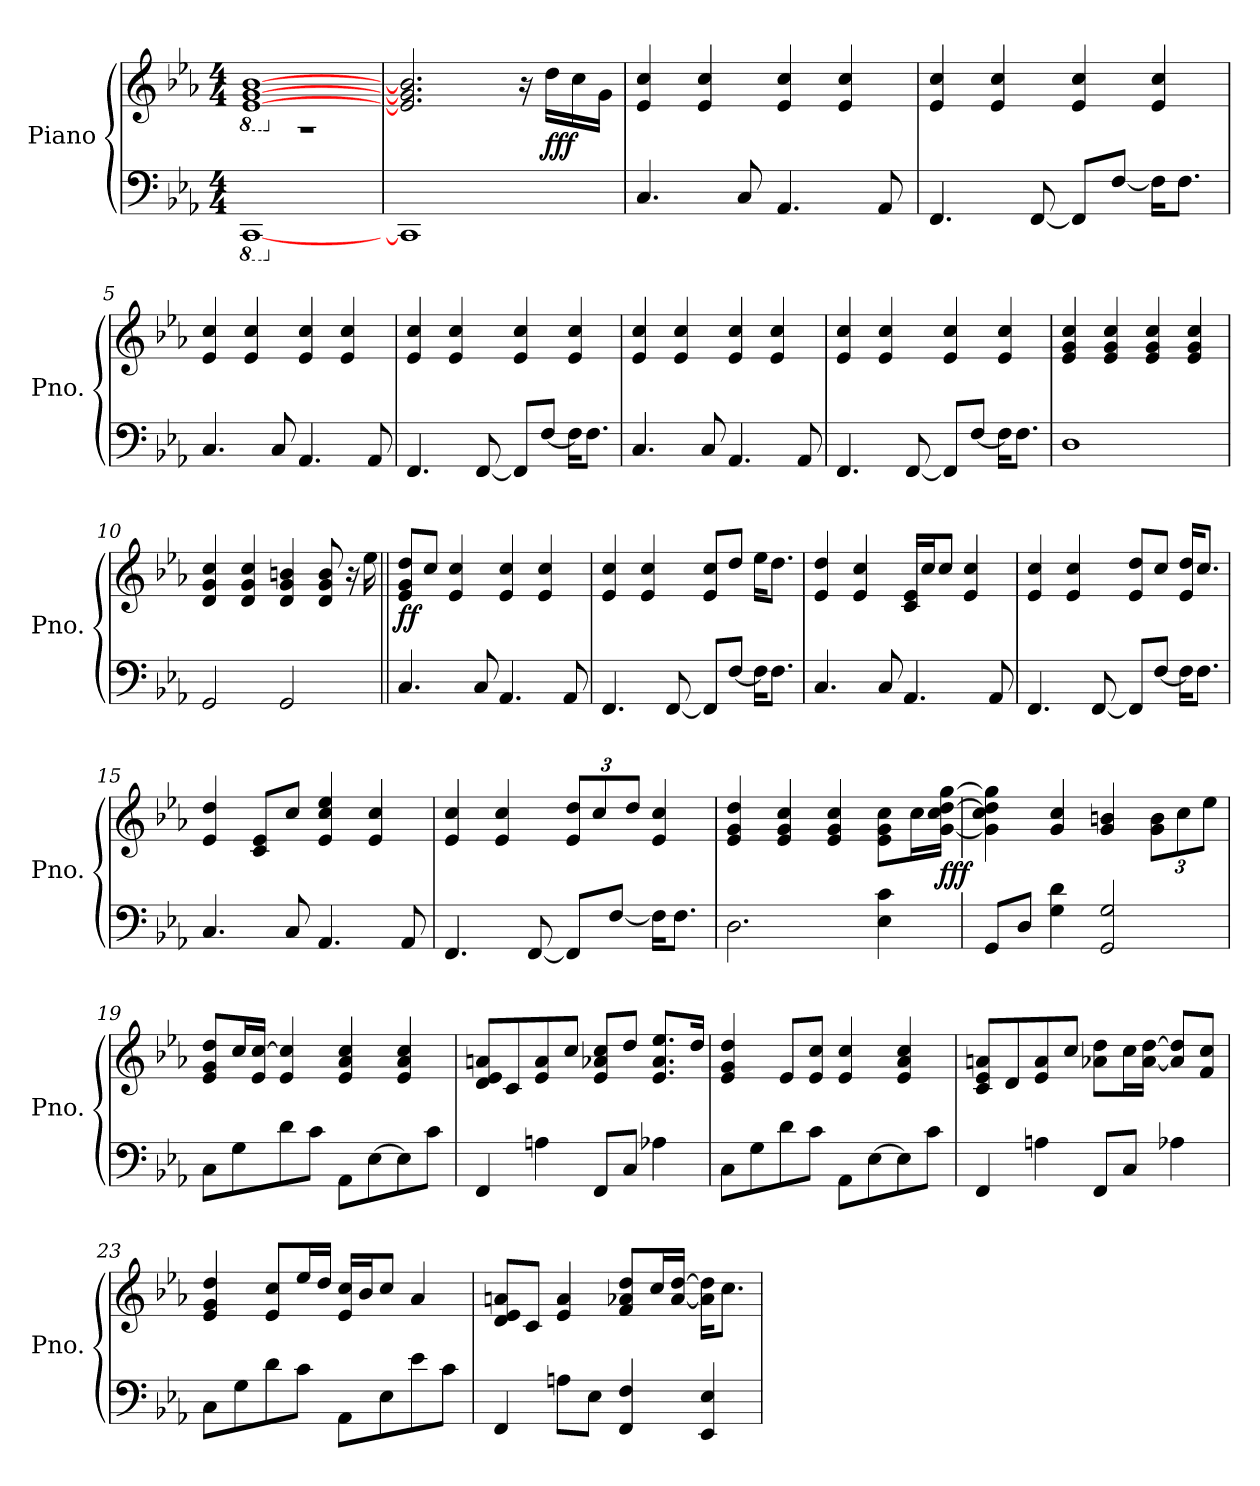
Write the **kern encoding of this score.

**kern	**kern	**dynam
*part1	*part1	*part1
*staff2	*staff1	*staff1/2
*I"Piano	*	*
*I'Pno.	*	*
*clefF4	*clefG2	*
*k[b-e-a-]	*k[b-e-a-]	*
*M4/4	*M4/4	*
*8ba	*	*
*	*8ba	*
=1	=1	=1
*	*^	*
!	!	!	!LO:DY:a=2
!	!	!	!LO:DY:n=1:b=2
[1CCC	[1E- [1G [1B-	1r	ff mp
*	*v	*v	*
=2	=2	=2
*X8ba	*	*
*	*X8ba	*
*	*MM76	*
1CC]	2.e-/] 2.g/] 2.b-/]	.
.	16r	.
!	!	!LO:DY:b
.	16dd\LL	fff
.	16cc\	.
.	16g\JJ	.
=3	=3	=3
4.C/	4e-/ 4cc/	.
.	4e-/ 4cc/	.
8C/	.	.
4.AA-/	4e-/ 4cc/	.
.	4e-/ 4cc/	.
8AA-/	.	.
=4	=4	=4
4.FF/	4e-/ 4cc/	.
.	4e-/ 4cc/	.
[8FF/	.	.
8FF/L]	4e-/ 4cc/	.
[8F/J	.	.
16F\KL]	4e-/ 4cc/	.
8.F\J	.	.
!!LO:LB:g=z
=5	=5	=5
4.C/	4e-/ 4cc/	.
.	4e-/ 4cc/	.
8C/	.	.
4.AA-/	4e-/ 4cc/	.
.	4e-/ 4cc/	.
8AA-/	.	.
=6	=6	=6
4.FF/	4e-/ 4cc/	.
.	4e-/ 4cc/	.
[8FF/	.	.
8FF/L]	4e-/ 4cc/	.
[8F/J	.	.
16F\KL]	4e-/ 4cc/	.
8.F\J	.	.
=7	=7	=7
4.C/	4e-/ 4cc/	.
.	4e-/ 4cc/	.
8C/	.	.
4.AA-/	4e-/ 4cc/	.
.	4e-/ 4cc/	.
8AA-/	.	.
=8	=8	=8
4.FF/	4e-/ 4cc/	.
.	4e-/ 4cc/	.
[8FF/	.	.
8FF/L]	4e-/ 4cc/	.
[8F/J	.	.
16F\KL]	4e-/ 4cc/	.
8.F\J	.	.
!!LO:LB:g=z
=9	=9	=9
1D	4e-/ 4g/ 4cc/	.
.	4e-/ 4g/ 4cc/	.
.	4e-/ 4g/ 4cc/	.
.	4e-/ 4g/ 4cc/	.
=10	=10	=10
2GG/	4d/ 4g/ 4cc/	.
.	4d/ 4g/ 4cc/	.
2GG/	4d/ 4g/ 4bn/	.
.	8d/ 8g/ 8b/	.
.	16r	.
.	16ee-\	.
!!LO:LB:g=z
=11||	=11||	=11||
!	!	!LO:DY:b
4.C/	8e-/ 8g/ 8dd/L	ff
.	8cc/J	.
.	4e-/ 4cc/	.
8C/	.	.
4.AA-/	4e-/ 4cc/	.
.	4e-/ 4cc/	.
8AA-/	.	.
=12	=12	=12
4.FF/	4e-/ 4cc/	.
.	4e-/ 4cc/	.
[8FF/	.	.
8FF/L]	8e-/ 8cc/L	.
[8F/J	8dd/J	.
16F\KL]	16ee-\KL	.
8.F\J	8.dd\J	.
!!LO:LB:g=z
=13	=13	=13
4.C/	4e-/ 4dd/	.
.	4e-/ 4cc/	.
8C/	.	.
4.AA-/	16c/ 16e-/LL	.
.	16cc/J	.
.	8cc/J	.
.	4e-/ 4cc/	.
8AA-/	.	.
=14	=14	=14
4.FF/	4e-/ 4cc/	.
.	4e-/ 4cc/	.
[8FF/	.	.
8FF/L]	8e-/ 8dd/L	.
[8F/J	8cc/J	.
16F\KL]	16e-/ 16dd/KL	.
8.F\J	8.cc/J	.
!!LO:PB:g=z
=15	=15	=15
4.C/	4e-/ 4dd/	.
.	8c/ 8e-/L	.
8C/	8cc/J	.
4.AA-/	4e-/ 4cc/ 4ee-/	.
.	4e-/ 4cc/	.
8AA-/	.	.
=16	=16	=16
4.FF/	4e-/ 4cc/	.
.	4e-/ 4cc/	.
[8FF/	.	.
*	*Xbrackettup	*
8FF/L]	12e-/ 12dd/L	.
.	12cc/	.
[8F/J	.	.
.	12dd/J	.
16F\KL]	4e-/ 4cc/	.
8.F\J	.	.
=17	=17	=17
2.D\	4e-/ 4g/ 4dd/	.
.	4e-/ 4g/ 4cc/	.
.	4e-/ 4g/ 4cc/	.
4E-\ 4c\	8e-\ 8g\ 8cc\L	.
.	16cc\L	.
!	!	!LO:DY:b
.	[16g\ 16cc\ [16dd\ [16gg\JJ	fff
!!LO:LB:g=z
=18	=18	=18
8GG/L	4g\] 4cc\ 4dd\] 4gg\]	.
8D/J	.	.
4G\ 4d\	4g/ 4cc/	.
2GG/ 2G/	4g/ 4bn/	.
.	12g\ 12b\L	.
.	12cc\	.
.	12ee-\J	.
=19	=19	=19
8C\L	8e-/ 8g/ 8dd/L	.
8G\	16cc/L	.
.	16e-/ [16cc/JJ	.
8d\	4e-/ 4cc/]	.
8c\J	.	.
8AA-\L	4e-/ 4a-/ 4cc/	.
[8E-\	.	.
8E-\]	4e-/ 4a-/ 4cc/	.
8c\J	.	.
!!LO:LB:g=z
=20	=20	=20
4FF/	8d/ 8e-/ 8an/L	.
.	8c/	.
4An\	8e-/ 8a/	.
.	8cc/J	.
8FF/L	8e-/ 8a-X/ 8cc/L	.
8C/J	8dd/J	.
4A-X\	8.e-/ 8.a-/ 8.ee-/L	.
.	16dd/Jk	.
=21	=21	=21
8C\L	4e-/ 4g/ 4dd/	.
8G\	.	.
8d\	8e-/L	.
8c\J	8e-/ 8cc/J	.
8AA-\L	4e-/ 4cc/	.
[8E-\	.	.
8E-\]	4e-/ 4a-/ 4cc/	.
8c\J	.	.
!!LO:LB:g=z
=22	=22	=22
4FF/	8c/ 8e-/ 8an/L	.
.	8d/	.
4An\	8e-/ 8a/	.
.	8cc/J	.
8FF/L	8a-X\ 8dd\L	.
8C/J	16cc\L	.
.	[16a-\ [16dd\JJ	.
4A-X\	8a-/] 8dd/]L	.
.	8f/ 8cc/J	.
=23	=23	=23
8C\L	4e-/ 4g/ 4dd/	.
8G\	.	.
8d\	8e-/ 8cc/L	.
8c\J	16ee-/L	.
.	16dd/JJ	.
8AA-\L	16e-/ 16cc/LL	.
.	16b-/J	.
8E-\	8cc/J	.
8e-\	4a-/	.
8c\J	.	.
!!LO:LB:g=z
=24	=24	=24
4FF/	8d/ 8e-/ 8an/L	.
.	8c/J	.
8An\L	4e-/ 4a/	.
8E-\J	.	.
4FF/ 4F/	8f/ 8a-X/ 8dd/L	.
.	16cc/L	.
.	[16a-/ [16dd/JJ	.
4EE-/ 4E-/	16a-\] 16dd\]KL	.
.	8.cc\J	.
=	=	=
*-	*-	*-
